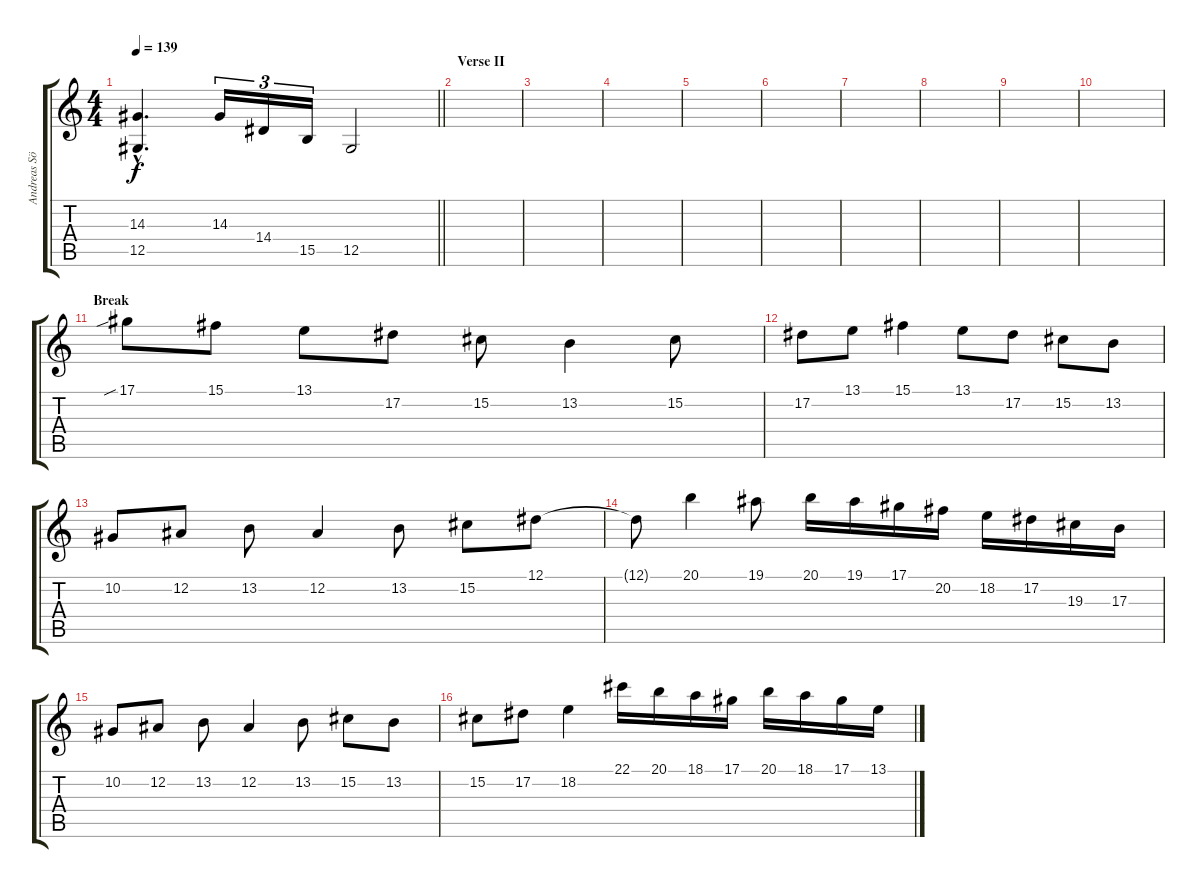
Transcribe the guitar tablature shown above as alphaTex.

\track ("Andreas Söderin" "Andreas Sö") {instrument lead2sawtooth}
\staff {score tabs}
\tuning (Eb4 Bb3 Gb3 Db3 Ab2 Eb2) {hide}
\ts (4 4)
\tempo 139
\clef g2
\barLineRight lightlight
\ks c
(14.3{hac} 12.5{hac}).4{d dy f volume 4} 14.3.16{tu (3 2)} 14.4.16{tu (3 2)} 15.5.16{tu (3 2)} 12.5.2 |
\section ("" "Verse II")
|
|
|
|
|
|
|
|
|
\section ("" "Break")
17.1{sib}.8 15.1.8 13.1.8 17.2.8 15.2.8 13.2.4 15.2.8 |
17.2.8 13.1.8 15.1.4 13.1.8 17.2.8 15.2.8 13.2.8 |
10.2.8 12.2.8 13.2.8 12.2.4 13.2.8 15.2.8 12.1.8 |
12.1{t}.8 20.1.4 19.1.8 20.1.16 19.1.16 17.1.16 20.2.16 18.2.16 17.2.16 19.3.16 17.3.16 |
10.2.8 12.2.8 13.2.8 12.2.4 13.2.8 15.2.8 13.2.8 |
15.2.8 17.2.8 18.2.4 22.1.16 20.1.16 18.1.16 17.1.16 20.1.16 18.1.16 17.1.16 13.1.16
